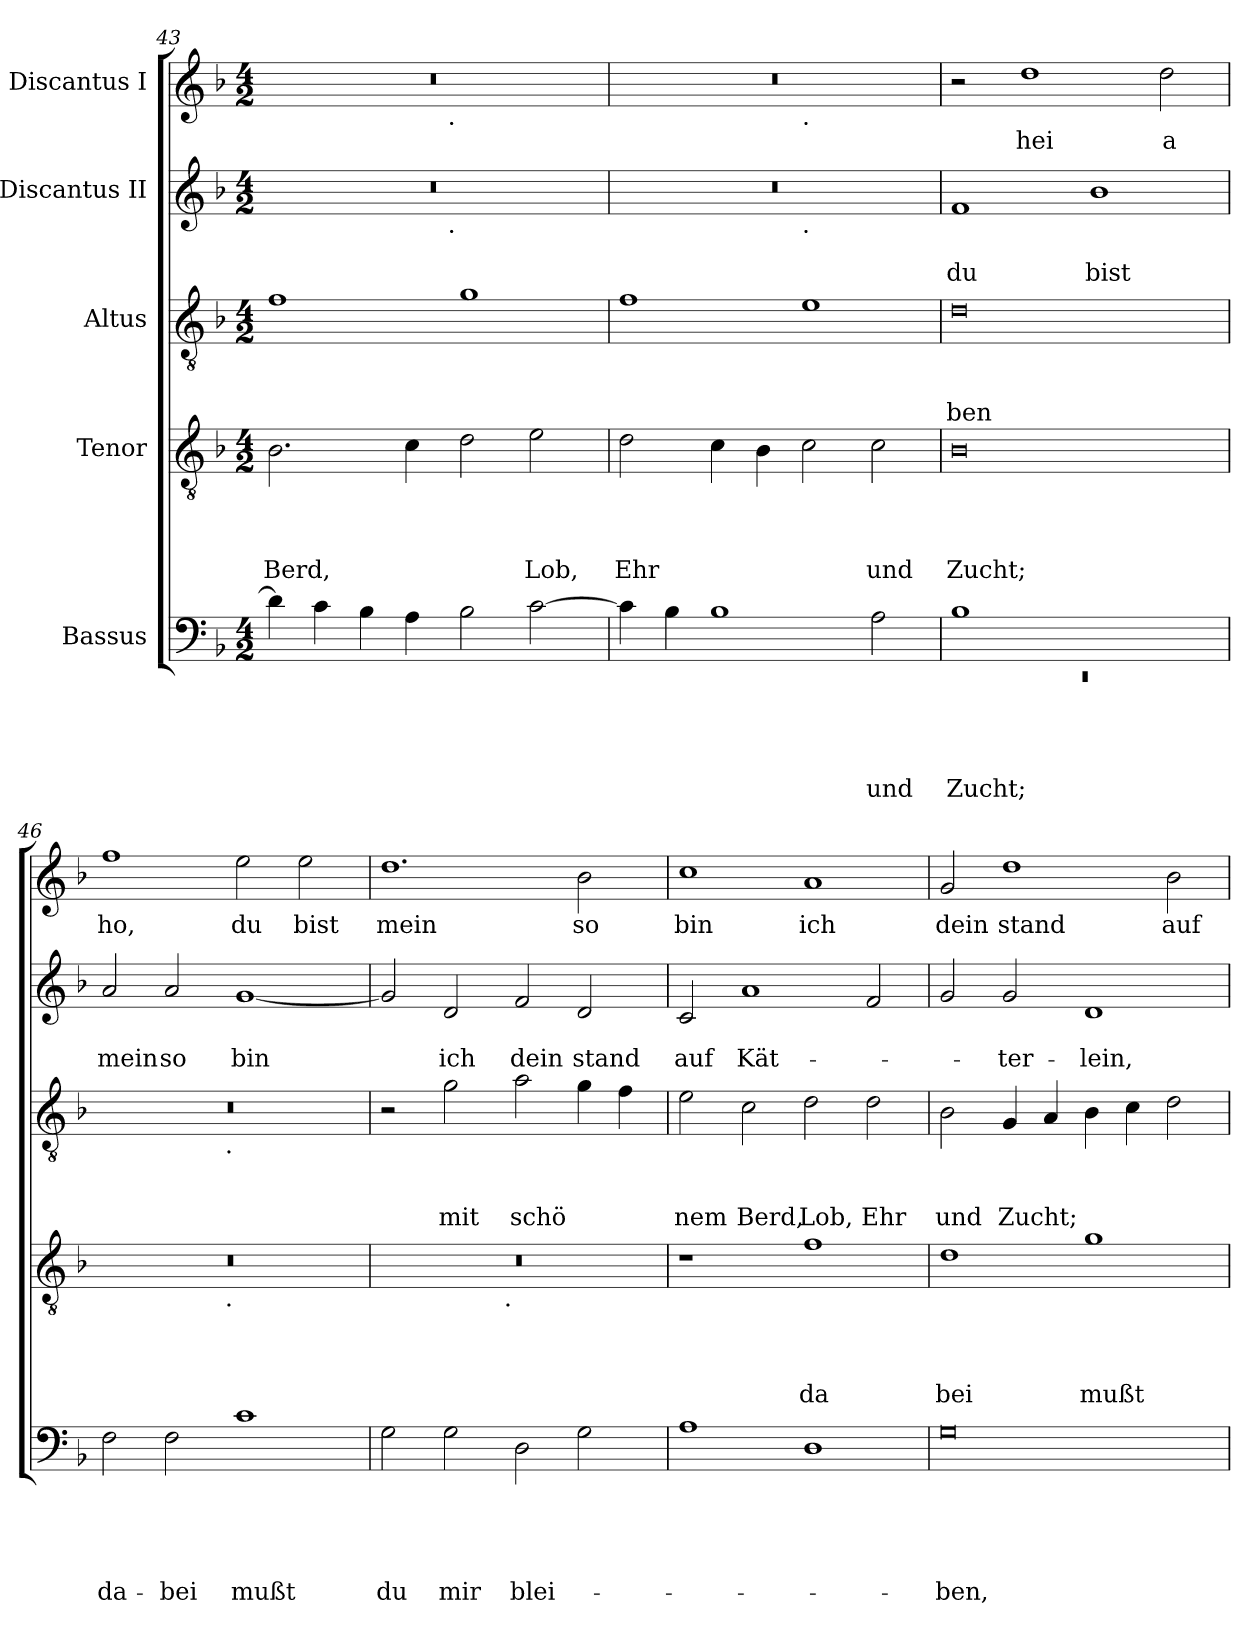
**kern	**text	**text	**text	**text	**text	**kern	**text	**text	**text	**text	**kern	**text	**text	**text	**kern	**text	**text	**kern	**text
*part5	*part5	*part5	*part5	*part5	*part5	*part4	*part4	*part4	*part4	*part4	*part3	*part3	*part3	*part3	*part2	*part2	*part2	*part1	*part1
*staff5	*staff5	*staff5	*staff5	*staff5	*staff5	*staff4	*staff4	*staff4	*staff4	*staff4	*staff3	*staff3	*staff3	*staff3	*staff2	*staff2	*staff2	*staff1	*staff1
*I"Bassus	*	*	*	*	*	*I"Tenor	*	*	*	*	*I"Altus	*	*	*	*I"Discantus II	*	*	*I"Discantus I	*
*clefF4	*	*	*	*	*	*clefGv2	*	*	*	*	*clefGv2	*	*	*	*clefG2	*	*	*clefG2	*
*k[b-]	*	*	*	*	*	*k[b-]	*	*	*	*	*k[b-]	*	*	*	*k[b-]	*	*	*k[b-]	*
*F:	*	*	*	*	*	*F:	*	*	*	*	*F:	*	*	*	*F:	*	*	*F:	*
*M4/2	*	*	*	*	*	*M4/2	*	*	*	*	*M4/2	*	*	*	*M4/2	*	*	*M4/2	*
=43	=43	=43	=43	=43	=43	=43	=43	=43	=43	=43	=43	=43	=43	=43	=43	=43	=43	=43	=43
!	!	!	!	!	!	!	!	!	!	!LO:LY:b	!	!	!	!	!	!	!	!	!
*	*	*	*	*	*	*	*	*	*	*	*	*	*	*	*^	*	*	*^	*
4d\]	.	.	.	.	.	2.B-\	.	.	.	Berd,	1f	.	.	.	0r	2ryy	.	.	0r	2ryy	.
4c\	.	.	.	.	.	.	.	.	.	.	.	.	.	.	.	.	.	.	.	.	.
4B-\	.	.	.	.	.	.	.	.	.	.	.	.	.	.	.	4...ryy	.	.	.	4...ryy	.
4A\	.	.	.	.	.	4c\	.	.	.	.	.	.	.	.	.	.	.	.	.	.	.
!	!	!	!	!	!	!	!	!	!	!	!	!	!	!	!	!	!	!	!	!LO:TX:b:t=.	!
!	!	!	!	!	!	!	!	!	!	!	!	!	!	!	!	!LO:TX:b:t=.	!	!	!	!	!
.	.	.	.	.	.	.	.	.	.	.	.	.	.	.	.	1ryy	.	.	.	1ryy	.
2B-\	.	.	.	.	.	2d\	.	.	.	.	1g	.	.	.	.	.	.	.	.	.	.
!	!	!	!	!	!	!	!	!	!	!LO:LY:b	!	!	!	!	!	!	!	!	!	!	!
[>2c\	.	.	.	.	.	2e\	.	.	.	Lob,	.	.	.	.	.	.	.	.	.	.	.
.	.	.	.	.	.	.	.	.	.	.	.	.	.	.	.	32ryy	.	.	.	32ryy	.
=44	=44	=44	=44	=44	=44	=44	=44	=44	=44	=44	=44	=44	=44	=44	=44	=44	=44	=44	=44	=44	=44
!	!	!	!	!	!	!	!	!	!	!LO:LY:b	!	!	!	!	!	!	!	!	!	!	!
4c\]	.	.	.	.	.	2d\	.	.	.	Ehr	1f	.	.	.	0r	1ryy	.	.	0r	1ryy	.
4B-\	.	.	.	.	.	.	.	.	.	.	.	.	.	.	.	.	.	.	.	.	.
1B-	.	.	.	.	.	4c\	.	.	.	.	.	.	.	.	.	.	.	.	.	.	.
.	.	.	.	.	.	4B-\	.	.	.	.	.	.	.	.	.	.	.	.	.	.	.
!	!	!	!	!	!	!	!	!	!	!	!	!	!	!	!	!	!	!	!	!LO:TX:b:t=.	!
!	!	!	!	!	!	!	!	!	!	!	!	!	!	!	!	!LO:TX:b:t=.	!	!	!	!	!
.	.	.	.	.	.	2c\	.	.	.	.	1e	.	.	.	.	1ryy	.	.	.	1ryy	.
!	!	!	!	!	!LO:LY:b	!	!	!	!	!LO:LY:b	!	!	!	!	!	!	!	!	!	!	!
2A\	.	.	.	.	und	2c\	.	.	.	und	.	.	.	.	.	.	.	.	.	.	.
=45	=45	=45	=45	=45	=45	=45	=45	=45	=45	=45	=45	=45	=45	=45	=45	=45	=45	=45	=45	=45	=45
*^	*	*	*	*	*	*	*	*	*	*	*	*	*	*	*	*	*	*	*	*	*
!	!LO:N:vis=1	!	!	!	!	!LO:LY:b	!	!	!	!	!LO:LY:b	!	!	!	!LO:LY:b	!	!	!	!LO:LY:b	!	!	!
*	*	*	*	*	*	*	*	*	*	*	*	*	*	*	*	*v	*v	*	*	*	*	*
*	*	*	*	*	*	*	*	*	*	*	*	*	*	*	*	*	*	*	*v	*v	*
1B-	0rEE	.	.	.	.	Zucht;	0B-	.	.	.	Zucht;	0d	.	.	ben	1f	.	du	2r	.
!	!	!	!	!	!	!	!	!	!	!	!	!	!	!	!	!	!	!	!	!LO:LY:b
.	.	.	.	.	.	.	.	.	.	.	.	.	.	.	.	.	.	.	1dd	hei
!	!	!	!	!	!	!	!	!	!	!	!	!	!	!	!	!	!	!LO:LY:b	!	!
1ryy	.	.	.	.	.	.	.	.	.	.	.	.	.	.	.	1b-	.	bist	.	.
!	!	!	!	!	!	!	!	!	!	!	!	!	!	!	!	!	!	!	!	!LO:LY:b
.	.	.	.	.	.	.	.	.	.	.	.	.	.	.	.	.	.	.	2dd\	a
*v	*v	*	*	*	*	*	*	*	*	*	*	*	*	*	*	*	*	*	*	*
=46	=46	=46	=46	=46	=46	=46	=46	=46	=46	=46	=46	=46	=46	=46	=46	=46	=46	=46	=46
!	!	!	!	!	!LO:LY:b	!	!	!	!	!	!	!	!	!	!	!	!LO:LY:b	!	!LO:LY:b
*	*	*	*	*	*	*^	*	*	*	*	*^	*	*	*	*	*	*	*	*
2F\	.	.	.	.	da-	0r	2ryy	.	.	.	.	0r	2ryy	.	.	.	2a/	.	mein	1ff	ho,
!	!	!	!	!	!LO:LY:b	!	!	!	!	!	!	!	!	!	!	!	!	!	!LO:LY:b	!	!
2F\	.	.	.	.	-bei	.	4...ryy	.	.	.	.	.	4...ryy	.	.	.	2a/	.	so	.	.
!	!	!	!	!	!	!	!	!	!	!	!	!	!LO:TX:b:t=.	!	!	!	!	!	!	!	!
!	!	!	!	!	!	!	!LO:TX:b:t=.	!	!	!	!	!	!	!	!	!	!	!	!	!	!
.	.	.	.	.	.	.	1ryy	.	.	.	.	.	1ryy	.	.	.	.	.	.	.	.
!	!	!	!	!	!LO:LY:b	!	!	!	!	!	!	!	!	!	!	!	!	!	!LO:LY:b	!	!LO:LY:b
1c	.	.	.	.	mußt	.	.	.	.	.	.	.	.	.	.	.	[<1g	.	bin	2ee\	du
!	!	!	!	!	!	!	!	!	!	!	!	!	!	!	!	!	!	!	!	!	!LO:LY:b
.	.	.	.	.	.	.	.	.	.	.	.	.	.	.	.	.	.	.	.	2ee\	bist
.	.	.	.	.	.	.	32ryy	.	.	.	.	.	32ryy	.	.	.	.	.	.	.	.
=47	=47	=47	=47	=47	=47	=47	=47	=47	=47	=47	=47	=47	=47	=47	=47	=47	=47	=47	=47	=47	=47
!	!	!	!	!	!LO:LY:b	!	!	!	!	!	!	!	!	!	!	!	!	!	!	!	!LO:LY:b
*	*	*	*	*	*	*	*	*	*	*	*	*v	*v	*	*	*	*	*	*	*	*
2G\	.	.	.	.	du	0r	2ryy	.	.	.	.	2r	.	.	.	2g/]	.	.	1.dd	mein
!	!	!	!	!	!LO:LY:b	!	!	!	!	!	!	!	!	!	!LO:LY:b	!	!	!LO:LY:b	!	!
2G\	.	.	.	.	mir	.	4...ryy	.	.	.	.	2g\	.	.	mit	2d/	.	ich	.	.
!	!	!	!	!	!	!	!LO:TX:b:t=.	!	!	!	!	!	!	!	!	!	!	!	!	!
.	.	.	.	.	.	.	1ryy	.	.	.	.	.	.	.	.	.	.	.	.	.
!	!	!	!	!	!LO:LY:b	!	!	!	!	!	!	!	!	!	!LO:LY:b	!	!	!LO:LY:b	!	!
2D\	.	.	.	.	blei-	.	.	.	.	.	.	2a\	.	.	schö	2f/	.	dein	.	.
!	!	!	!	!	!	!	!	!	!	!	!	!	!	!	!	!	!	!LO:LY:b	!	!LO:LY:b
2G\	.	.	.	.	.	.	.	.	.	.	.	4g\	.	.	.	2d/	.	stand	2b-\	so
.	.	.	.	.	.	.	.	.	.	.	.	4f\	.	.	.	.	.	.	.	.
.	.	.	.	.	.	.	32ryy	.	.	.	.	.	.	.	.	.	.	.	.	.
!!LO:LB:g=z
=48	=48	=48	=48	=48	=48	=48	=48	=48	=48	=48	=48	=48	=48	=48	=48	=48	=48	=48	=48	=48
!	!	!	!	!	!	!	!	!	!	!	!	!	!	!	!LO:LY:b	!	!	!LO:LY:b	!	!LO:LY:b
*	*	*	*	*	*	*v	*v	*	*	*	*	*	*	*	*	*	*	*	*	*
1A	.	.	.	.	.	1r	.	.	.	.	2e\	.	.	nem	2c/	.	auf	1cc	bin
!	!	!	!	!	!	!	!	!	!	!	!	!	!	!LO:LY:b	!	!	!LO:LY:b	!	!
.	.	.	.	.	.	.	.	.	.	.	2c\	.	.	Berd,	1a	.	Kät-	.	.
!	!	!	!	!	!	!	!	!	!	!LO:LY:b	!	!	!	!LO:LY:b	!	!	!	!	!LO:LY:b
1D	.	.	.	.	.	1f	.	.	.	da	2d\	.	.	Lob,	.	.	.	1a	ich
!	!	!	!	!	!	!	!	!	!	!	!	!	!	!LO:LY:b	!	!	!	!	!
.	.	.	.	.	.	.	.	.	.	.	2d\	.	.	Ehr	2f/	.	.	.	.
=49	=49	=49	=49	=49	=49	=49	=49	=49	=49	=49	=49	=49	=49	=49	=49	=49	=49	=49	=49
!	!	!	!	!	!LO:LY:b	!	!	!	!	!LO:LY:b	!	!	!	!LO:LY:b	!	!	!	!	!LO:LY:b
0G	.	.	.	.	-ben,	1d	.	.	.	bei	2B-\	.	.	und	2g/	.	.	2g/	dein
!	!	!	!	!	!	!	!	!	!	!	!	!	!	!LO:LY:b	!	!	!LO:LY:b	!	!LO:LY:b
.	.	.	.	.	.	.	.	.	.	.	4G/	.	.	Zucht;	2g/	.	-ter-	1dd	stand
.	.	.	.	.	.	.	.	.	.	.	4A/	.	.	.	.	.	.	.	.
!	!	!	!	!	!	!	!	!	!	!LO:LY:b	!	!	!	!	!	!	!LO:LY:b	!	!
.	.	.	.	.	.	1g	.	.	.	mußt	4B-\	.	.	.	1d	.	-lein,	.	.
.	.	.	.	.	.	.	.	.	.	.	4c\	.	.	.	.	.	.	.	.
!	!	!	!	!	!	!	!	!	!	!	!	!	!	!	!	!	!	!	!LO:LY:b
.	.	.	.	.	.	.	.	.	.	.	2d\	.	.	.	.	.	.	2b-\	auf
=	=	=	=	=	=	=	=	=	=	=	=	=	=	=	=	=	=	=	=
*-	*-	*-	*-	*-	*-	*-	*-	*-	*-	*-	*-	*-	*-	*-	*-	*-	*-	*-	*-
